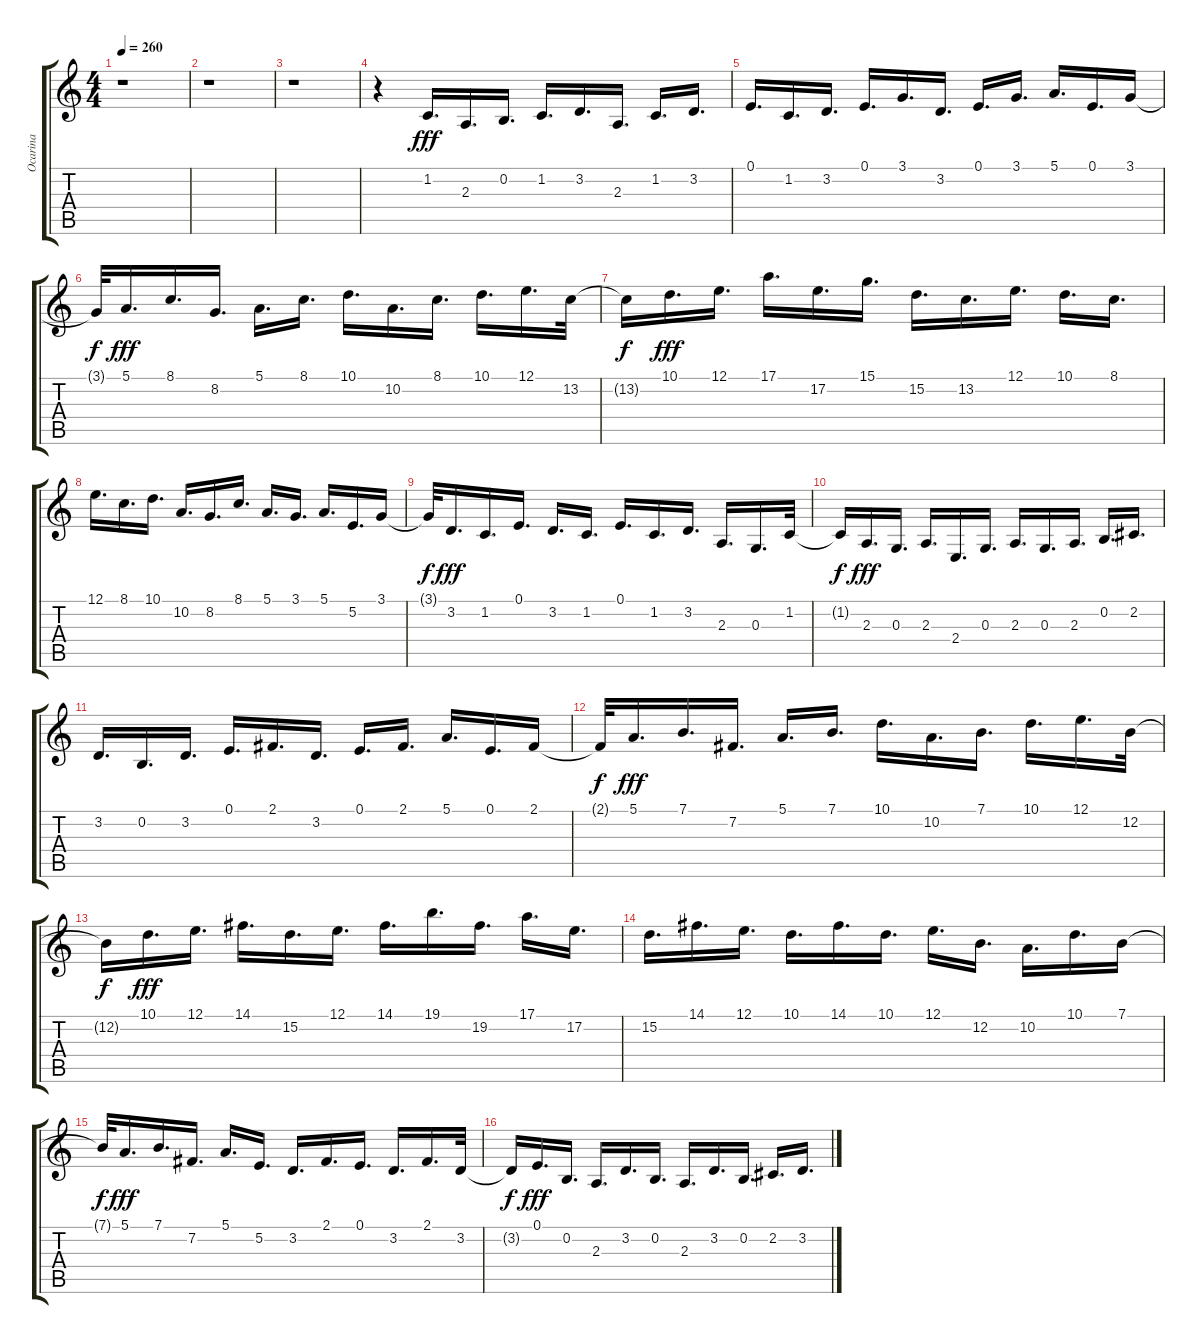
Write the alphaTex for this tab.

\track ("Ocarina" "Ocarina") {instrument ocarina}
\staff {score tabs}
\tuning (E4 B3 G3 D3 A2 E2) {hide}
\ts (4 4)
\tempo 260
\clef g2
\ks c
r.1{dy fff} |
r.1 |
r.1 |
r.4 1.2.16{d} 2.3.16{d} 0.2.16{d} 1.2.16{d} 3.2.16{d} 2.3.16{d} 1.2.16{d} 3.2.16{d} |
0.1.16{d} 1.2.16{d} 3.2.16{d} 0.1.16{d} 3.1.16{d} 3.2.16{d} 0.1.16{d} 3.1.16{d} 5.1.16{d} 0.1.16{d} 3.1.16 |
3.1{t}.32{dy f} 5.1.16{d dy fff} 8.1.16{d} 8.2.16{d} 5.1.16{d} 8.1.16{d} 10.1.16{d} 10.2.16{d} 8.1.16{d} 10.1.16{d} 12.1.16{d} 13.2.32 |
13.2{t}.16{dy f} 10.1.16{d dy fff} 12.1.16{d} 17.1.16{d} 17.2.16{d} 15.1.16{d} 15.2.16{d} 13.2.16{d} 12.1.16{d} 10.1.16{d} 8.1.16{d} |
12.1.16{d} 8.1.16{d} 10.1.16{d} 10.2.16{d} 8.2.16{d} 8.1.16{d} 5.1.16{d} 3.1.16{d} 5.1.16{d} 5.2.16{d} 3.1.16 |
3.1{t}.32{dy f} 3.2.16{d dy fff} 1.2.16{d} 0.1.16{d} 3.2.16{d} 1.2.16{d} 0.1.16{d} 1.2.16{d} 3.2.16{d} 2.3.16{d} 0.3.16{d} 1.2.32 |
1.2{t}.16{dy f} 2.3.16{d dy fff} 0.3.16{d} 2.3.16{d} 2.4.16{d} 0.3.16{d} 2.3.16{d} 0.3.16{d} 2.3.16{d} 0.2.16{d} 2.2.16{d} |
3.2.16{d} 0.2.16{d} 3.2.16{d} 0.1.16{d} 2.1.16{d} 3.2.16{d} 0.1.16{d} 2.1.16{d} 5.1.16{d} 0.1.16{d} 2.1.16 |
2.1{t}.32{dy f} 5.1.16{d dy fff} 7.1.16{d} 7.2.16{d} 5.1.16{d} 7.1.16{d} 10.1.16{d} 10.2.16{d} 7.1.16{d} 10.1.16{d} 12.1.16{d} 12.2.32 |
12.2{t}.16{dy f} 10.1.16{d dy fff} 12.1.16{d} 14.1.16{d} 15.2.16{d} 12.1.16{d} 14.1.16{d} 19.1.16{d} 19.2.16{d} 17.1.16{d} 17.2.16{d} |
15.2.16{d} 14.1.16{d} 12.1.16{d} 10.1.16{d} 14.1.16{d} 10.1.16{d} 12.1.16{d} 12.2.16{d} 10.2.16{d} 10.1.16{d} 7.1.16 |
7.1{t}.32{dy f} 5.1.16{d dy fff} 7.1.16{d} 7.2.16{d} 5.1.16{d} 5.2.16{d} 3.2.16{d} 2.1.16{d} 0.1.16{d} 3.2.16{d} 2.1.16{d} 3.2.32 |
3.2{t}.16{dy f} 0.1.16{d dy fff} 0.2.16{d} 2.3.16{d} 3.2.16{d} 0.2.16{d} 2.3.16{d} 3.2.16{d} 0.2.16{d} 2.2.16{d} 3.2.16{d}
